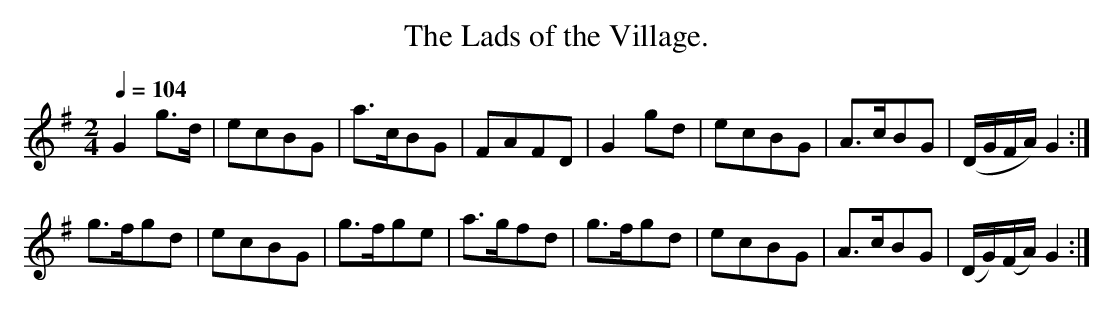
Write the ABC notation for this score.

X:1
T:The Lads of the Village.
M:2/4
L:1/8
Q:1/4=104
K:G major
G2g>d|ecBG|a>cBG|FA`FD|G2 gd|ecBG|A>cBG|(D/G/``F/A/) G2:|
g>fgd|ecBG|g>fge|a>gfd|g>fgd|ecBG|A>cBG|(D/G/)(F/A/) G2:|
